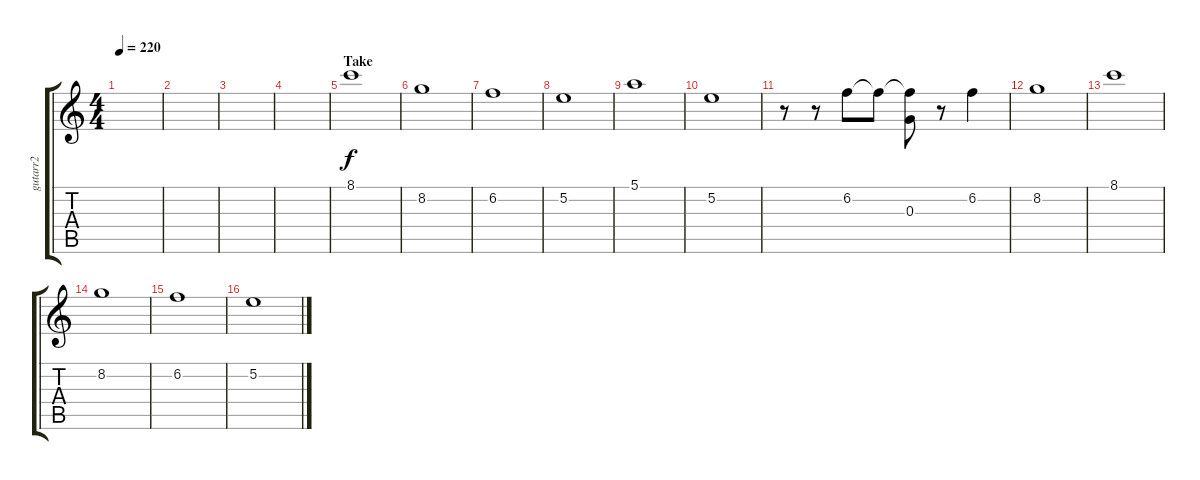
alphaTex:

\track ("gutarr2" "gutarr2") {instrument acousticguitarnylon}
\staff {score tabs}
\tuning (E4 B3 G3 D3 A2 E2) {hide}
\ts (4 4)
\tempo 220
\clef g2
\ks c
|
|
|
|
\section ("" "Take")
8.1.1 |
8.2.1 |
6.2.1 |
5.2.1 |
5.1.1 |
5.2.1 |
r.8 r.8 6.2.8 6.2{t}.8 (6.2{t} 0.3).8 r.8 6.2.4 |
8.2.1 |
8.1.1 |
8.2.1 |
6.2.1 |
5.2.1
